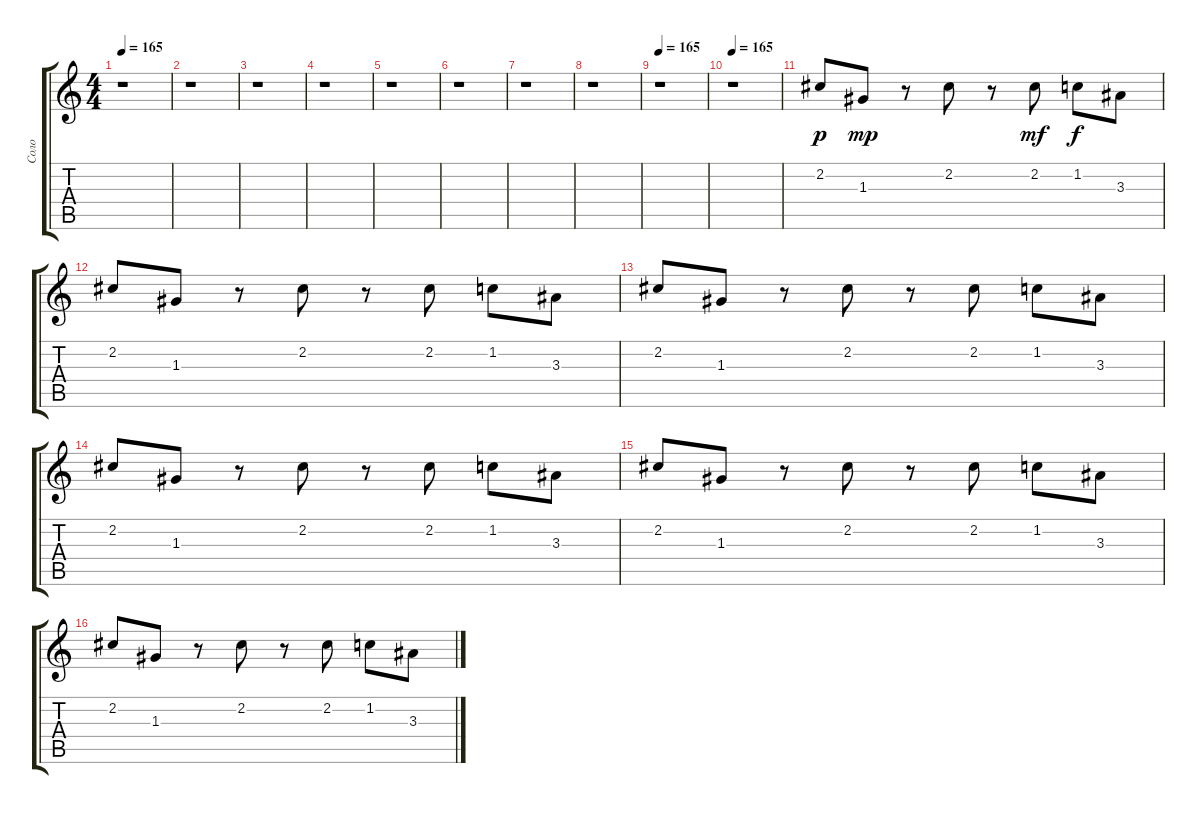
\track ("Соло" "Соло") {instrument distortionguitar}
\staff {score tabs}
\tuning (E4 B3 G3 D3 A2 E2) {hide}
\ts (4 4)
\tempo 165
\clef g2
\ks c
r.1{dy p} |
r.1 |
r.1 |
r.1 |
r.1 |
r.1 |
r.1 |
r.1 |
\tempo 165
r.1 |
\tempo 165
r.1 |
2.2.8 1.3.8{dy mp volume 6} r.8 2.2.8{volume 7} r.8 2.2.8{dy mf volume 7} 1.2.8{dy f volume 8} 3.3.8{volume 8} |
2.2.8{volume 8} 1.3.8{volume 9} r.8 2.2.8{volume 9} r.8 2.2.8{volume 10} 1.2.8 3.3.8 |
2.2.8 1.3.8 r.8 2.2.8 r.8 2.2.8 1.2.8 3.3.8 |
2.2.8 1.3.8 r.8 2.2.8 r.8 2.2.8 1.2.8 3.3.8 |
2.2.8 1.3.8 r.8 2.2.8 r.8 2.2.8 1.2.8 3.3.8 |
2.2.8 1.3.8 r.8 2.2.8 r.8 2.2.8 1.2.8 3.3.8
